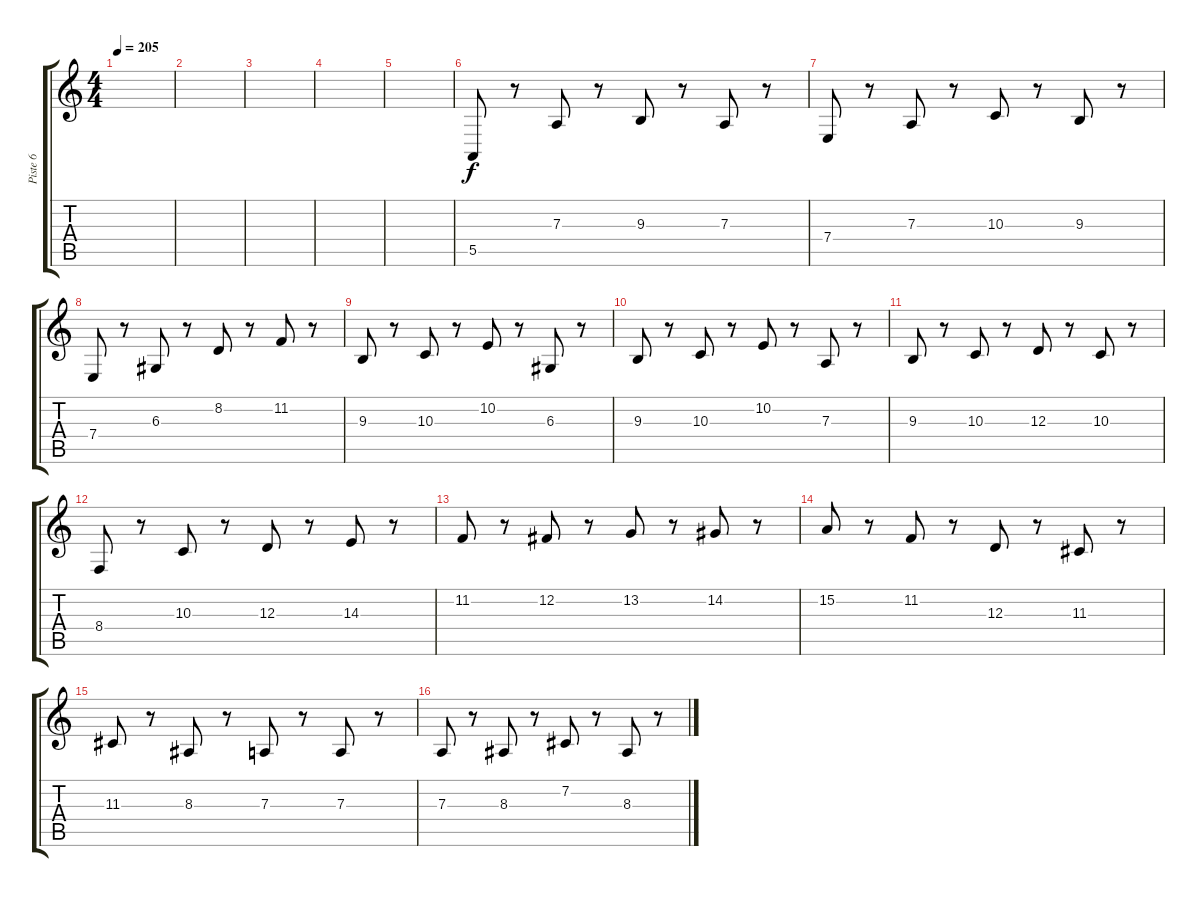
\track ("Piste 6" "Piste 6") {instrument pizzicatostrings}
\staff {score tabs}
\tuning (B3 Gb3 D3 A2 E2 B1) {hide}
\ts (4 4)
\tempo 205
\clef g2
\ks c
|
|
|
|
|
5.5.8 r.8 7.3.8 r.8 9.3.8 r.8 7.3.8 r.8 |
7.4.8 r.8 7.3.8 r.8 10.3.8 r.8 9.3.8 r.8 |
7.4.8 r.8 6.3.8 r.8 8.2.8 r.8 11.2.8 r.8 |
9.3.8 r.8 10.3.8 r.8 10.2.8 r.8 6.3.8 r.8 |
9.3.8 r.8 10.3.8 r.8 10.2.8 r.8 7.3.8 r.8 |
9.3.8 r.8 10.3.8 r.8 12.3.8 r.8 10.3.8 r.8 |
8.4.8 r.8 10.3.8 r.8 12.3.8 r.8 14.3.8 r.8 |
11.2.8 r.8 12.2.8 r.8 13.2.8 r.8 14.2.8 r.8 |
15.2.8 r.8 11.2.8 r.8 12.3.8 r.8 11.3.8 r.8 |
11.3.8 r.8 8.3.8 r.8 7.3.8 r.8 7.3.8 r.8 |
7.3.8 r.8 8.3.8 r.8 7.2.8 r.8 8.3.8 r.8
